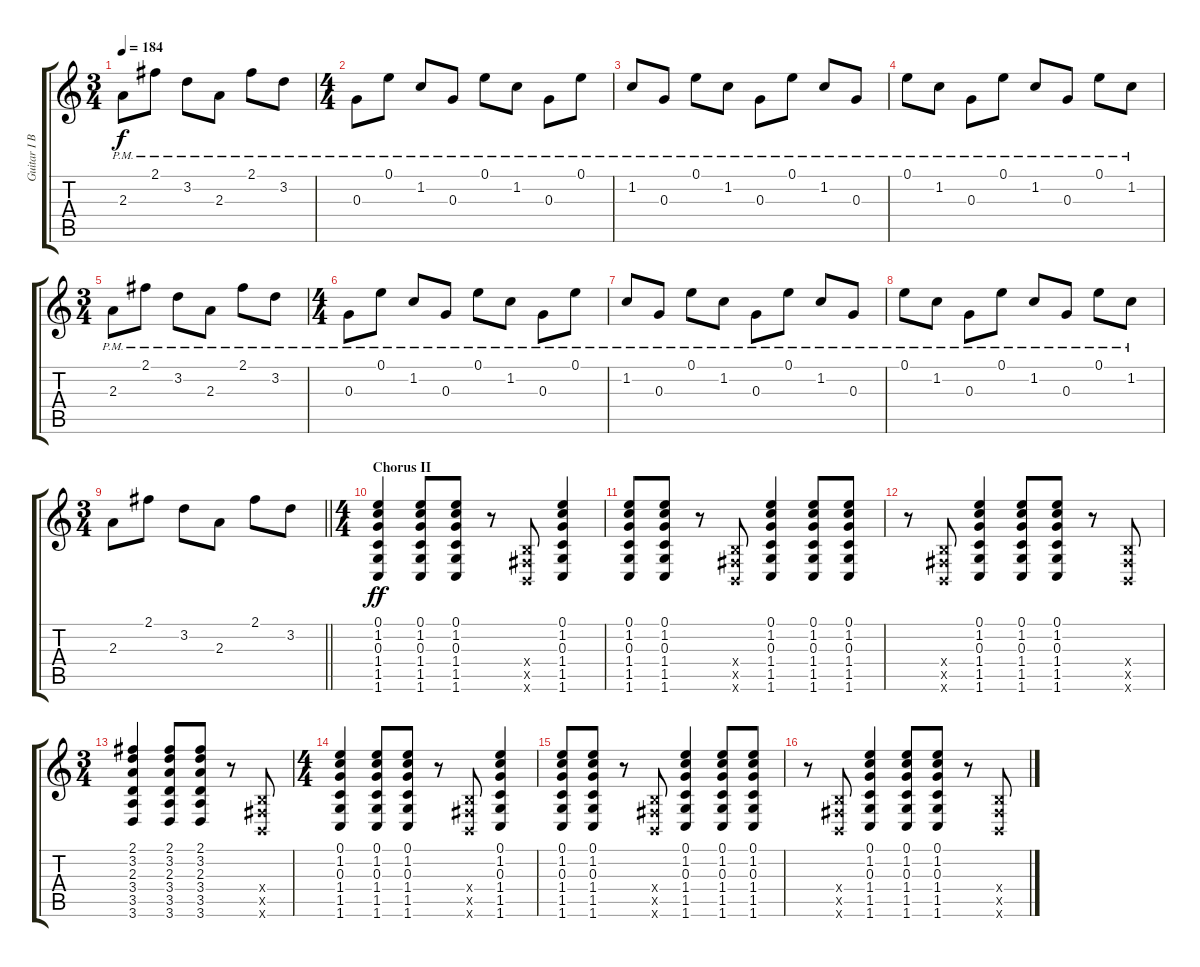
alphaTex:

\track ("Guitar I BF#BGBE " "Guitar I B") {instrument distortionguitar}
\staff {score tabs}
\tuning (E4 B3 G3 B2 Gb2 B1) {hide}
\ts (3 4)
\tempo 184
\clef g2
\ks c
2.3{pm}.8{dy f} 2.1{pm}.8 3.2{pm}.8 2.3{pm}.8 2.1{pm}.8 3.2{pm}.8 |
\ts (4 4)
0.3{pm}.8 0.1{pm}.8 1.2{pm}.8 0.3{pm}.8 0.1{pm}.8 1.2{pm}.8 0.3{pm}.8 0.1{pm}.8 |
1.2{pm}.8 0.3{pm}.8 0.1{pm}.8 1.2{pm}.8 0.3{pm}.8 0.1{pm}.8 1.2{pm}.8 0.3{pm}.8 |
0.1{pm}.8 1.2{pm}.8 0.3{pm}.8 0.1{pm}.8 1.2{pm}.8 0.3{pm}.8 0.1{pm}.8 1.2{pm}.8 |
\ts (3 4)
2.3{pm}.8 2.1{pm}.8 3.2{pm}.8 2.3{pm}.8 2.1{pm}.8 3.2{pm}.8 |
\ts (4 4)
0.3{pm}.8 0.1{pm}.8 1.2{pm}.8 0.3{pm}.8 0.1{pm}.8 1.2{pm}.8 0.3{pm}.8 0.1{pm}.8 |
1.2{pm}.8 0.3{pm}.8 0.1{pm}.8 1.2{pm}.8 0.3{pm}.8 0.1{pm}.8 1.2{pm}.8 0.3{pm}.8 |
0.1{pm}.8 1.2{pm}.8 0.3{pm}.8 0.1{pm}.8 1.2{pm}.8 0.3{pm}.8 0.1{pm}.8 1.2{pm}.8 |
\ts (3 4)
\barLineRight lightlight
2.3.8 2.1.8 3.2.8 2.3.8 2.1.8 3.2.8 |
\ts (4 4)
\section ("" "Chorus II")
(0.1 1.2 0.3 1.4 1.5 1.6).4{dy ff} (0.1 1.2 0.3 1.4 1.5 1.6).8 (0.1 1.2 0.3 1.4 1.5 1.6).8 r.8 (0.4{x} 0.5{x} 0.6{x}).8 (0.1 1.2 0.3 1.4 1.5 1.6).4 |
(0.1 1.2 0.3 1.4 1.5 1.6).8 (0.1 1.2 0.3 1.4 1.5 1.6).8 r.8 (0.4{x} 0.5{x} 0.6{x}).8 (0.1 1.2 0.3 1.4 1.5 1.6).4 (0.1 1.2 0.3 1.4 1.5 1.6).8 (0.1 1.2 0.3 1.4 1.5 1.6).8 |
r.8 (0.4{x} 0.5{x} 0.6{x}).8 (0.1 1.2 0.3 1.4 1.5 1.6).4 (0.1 1.2 0.3 1.4 1.5 1.6).8 (0.1 1.2 0.3 1.4 1.5 1.6).8 r.8 (0.4{x} 0.5{x} 0.6{x}).8 |
\ts (3 4)
(2.1 3.2 2.3 3.4 3.5 3.6).4 (2.1 3.2 2.3 3.4 3.5 3.6).8 (2.1 3.2 2.3 3.4 3.5 3.6).8 r.8 (0.4{x} 0.5{x} 0.6{x}).8 |
\ts (4 4)
(0.1 1.2 0.3 1.4 1.5 1.6).4 (0.1 1.2 0.3 1.4 1.5 1.6).8 (0.1 1.2 0.3 1.4 1.5 1.6).8 r.8 (0.4{x} 0.5{x} 0.6{x}).8 (0.1 1.2 0.3 1.4 1.5 1.6).4 |
(0.1 1.2 0.3 1.4 1.5 1.6).8 (0.1 1.2 0.3 1.4 1.5 1.6).8 r.8 (0.4{x} 0.5{x} 0.6{x}).8 (0.1 1.2 0.3 1.4 1.5 1.6).4 (0.1 1.2 0.3 1.4 1.5 1.6).8 (0.1 1.2 0.3 1.4 1.5 1.6).8 |
r.8 (0.4{x} 0.5{x} 0.6{x}).8 (0.1 1.2 0.3 1.4 1.5 1.6).4 (0.1 1.2 0.3 1.4 1.5 1.6).8 (0.1 1.2 0.3 1.4 1.5 1.6).8 r.8 (0.4{x} 0.5{x} 0.6{x}).8
